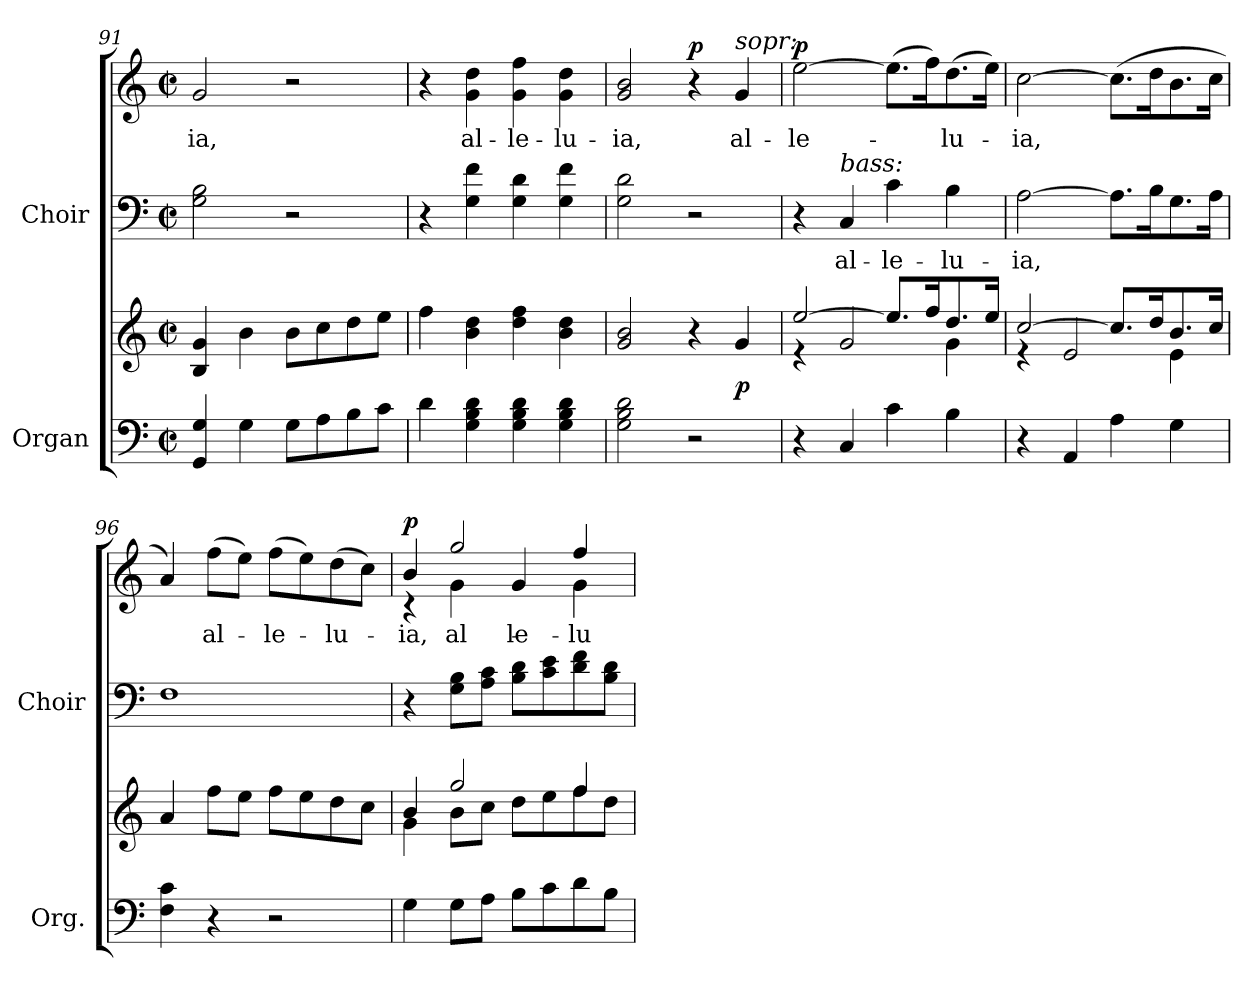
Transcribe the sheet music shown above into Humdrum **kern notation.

**kern	**kern	**dynam	**kern	**text	**kern	**text	**dynam
*part2	*part2	*part2	*part1	*part1	*part1	*part1	*part1
*staff4	*staff3	*staff3/4	*staff2	*staff2	*staff1	*staff1	*staff1/2
*I"Organ	*	*	*I"Choir	*	*	*	*
*I'Org.	*	*	*I'Choir	*	*	*	*
*clefF4	*clefG2	*	*clefF4	*	*clefG2	*	*
*k[]	*k[]	*	*k[]	*	*k[]	*	*
*C:	*C:	*	*C:	*	*C:	*	*
*M2/2	*M2/2	*	*M2/2	*	*M2/2	*	*
*met(c|)	*met(c|)	*	*met(c|)	*	*met(c|)	*	*
=91	=91	=91	=91	=91	=91	=91	=91
!	!	!	!	!	!	!LO:LY:b:color=#000000	!
4GGi/ 4Gi	4Bi/ 4gi	.	2Gi\ 2Bi	.	2gi/	-ia,	.
4Gi\	4bi\	.	.	.	.	.	.
8Gi\L	8bi\L	.	2r	.	2r	.	.
8Ai\	8cci\	.	.	.	.	.	.
8Bi\	8ddi\	.	.	.	.	.	.
8ci\J	8eei\J	.	.	.	.	.	.
=92	=92	=92	=92	=92	=92	=92	=92
4di\	4ffi\	.	4r	.	4r	.	.
!	!	!	!	!	!	!LO:LY:b:color=#000000	!
4Gi\ 4Bi 4di	4bi\ 4ddi	.	4Gi\ 4fi	.	4gi\ 4ddi	al-	.
!	!	!	!	!	!	!LO:LY:b:color=#000000	!
4Gi\ 4Bi 4di	4ddi\ 4ffi	.	4Gi\ 4di	.	4gi\ 4ffi	-le-	.
!	!	!	!	!	!	!LO:LY:b:color=#000000	!
4Gi\ 4Bi 4di	4bi\ 4ddi	.	4Gi\ 4fi	.	4gi\ 4ddi	-lu-	.
=93	=93	=93	=93	=93	=93	=93	=93
!	!	!	!	!	!	!LO:LY:b:color=#000000	!
2Gi\ 2Bi 2di	2gi/ 2bi	.	2Gi\ 2di	.	2gi/ 2bi	-ia,	.
2r	4r	.	2r	.	4r	.	p
!	!	!	!	!	!LO:TX:a:i:t=sopr&colon;	!	!
!	!	!	!	!	!	!LO:LY:b:color=#000000	!
.	4gi/	p	.	.	4gi/	al-	.
=94	=94	=94	=94	=94	=94	=94	=94
*	*^	*	*	*	*	*	*
!	!	!	!	!	!	!	!LO:LY:b:color=#000000	!
4r	[>2eei/	4r	.	4r	.	[>2eei\	-le-	p
!	!	!	!	!LO:TX:a:i:t=bass&colon;	!	!	!	!
!	!	!	!	!	!LO:LY:b:color=#000000	!	!	!
4Ci/	.	2gi/	.	4Ci/	al-	.	.	.
!	!	!	!	!	!LO:LY:b:color=#000000	!	!	!
4ci\	8.eei/L]	.	.	4ci\	-le-	(8.eei\L]	.	.
.	16ffi/K	.	.	.	.	16ffi\K)	.	.
!	!	!	!	!	!LO:LY:b:color=#000000	!	!	!
!	!	!	!	!	!	!	!LO:LY:b:color=#000000	!
4Bi\	8.ddi/	4gi\	.	4Bi\	-lu-	(8.ddi\	-lu-	.
.	16eei/Jk	.	.	.	.	16eei\Jk)	.	.
=95	=95	=95	=95	=95	=95	=95	=95	=95
!	!	!	!	!	!LO:LY:b:color=#000000	!	!	!
!	!	!	!	!	!	!	!LO:LY:b:color=#000000	!
4r	[>2cci/	4r	.	[>2Ai\	-ia,	[>2cci\	-ia,	.
4AAi/	.	2ei/	.	.	.	.	.	.
4Ai\	8.cci/L]	.	.	8.Ai\L]	.	(8.cci\L]	.	.
.	16ddi/K	.	.	16Bi\K	.	16ddi\K	.	.
4Gi\	8.bi/	4ei\	.	8.Gi\	.	8.bi\	.	.
.	16cci/Jk	.	.	16Ai\Jk	.	16cci\Jk	.	.
*	*v	*v	*	*	*	*	*	*
!!LO:LB:g=z
=96	=96	=96	=96	=96	=96	=96	=96
4Fi\ 4ci	4ai/	.	1Fi	.	4ai/)	.	.
!	!	!	!	!	!	!LO:LY:a:color=#000000	!
4r	8ffi\L	.	.	.	(8ffi\L	al-	.
.	8eei\J	.	.	.	8eei\J)	.	.
!	!	!	!	!	!	!LO:LY:a:color=#000000	!
2r	8ffi\L	.	.	.	(8ffi\L	-le-	.
.	8eei\	.	.	.	8eei\)	.	.
!	!	!	!	!	!	!LO:LY:a:color=#000000	!
.	8ddi\	.	.	.	(8ddi\	-lu-	.
.	8cci\J	.	.	.	8cci\J)	.	.
=97	=97	=97	=97	=97	=97	=97	=97
*	*^	*	*	*	*	*	*
!	!	!	!	!	!	!	!LO:LY:a:color=#000000	!
*	*	*	*	*	*	*^	*	*
4Gi\	4bi/	4gi\	.	4r	.	4bi/	4r	-ia,	p
!	!	!	!	!	!	!	!	!LO:LY:b:color=#000000	!
8Gi\L	2ggi/	8bi\L	.	8Gi\ 8Bi\L	.	2ggi/	4gi\	al-	.
8Ai\J	.	8cci\J	.	8Ai\ 8ci\J	.	.	.	.	.
!	!	!	!	!	!	!	!	!LO:LY:b:color=#000000	!
8Bi\L	.	8ddi\L	.	8Bi\ 8di\L	.	.	4gi/	-le-	.
8ci\	.	8eei\	.	8ci\ 8ei\	.	.	.	.	.
!	!	!	!	!	!	!	!	!LO:LY:b:color=#000000	!
8di\	4ffi/	8ffi\	.	8di\ 8fi\	.	4ffi/	4gi\	-lu-	.
8Bi\J	.	8ddi\J	.	8Bi\ 8di\J	.	.	.	.	.
*	*v	*v	*	*	*	*v	*v	*	*
=	=	=	=	=	=	=	=
*-	*-	*-	*-	*-	*-	*-	*-
